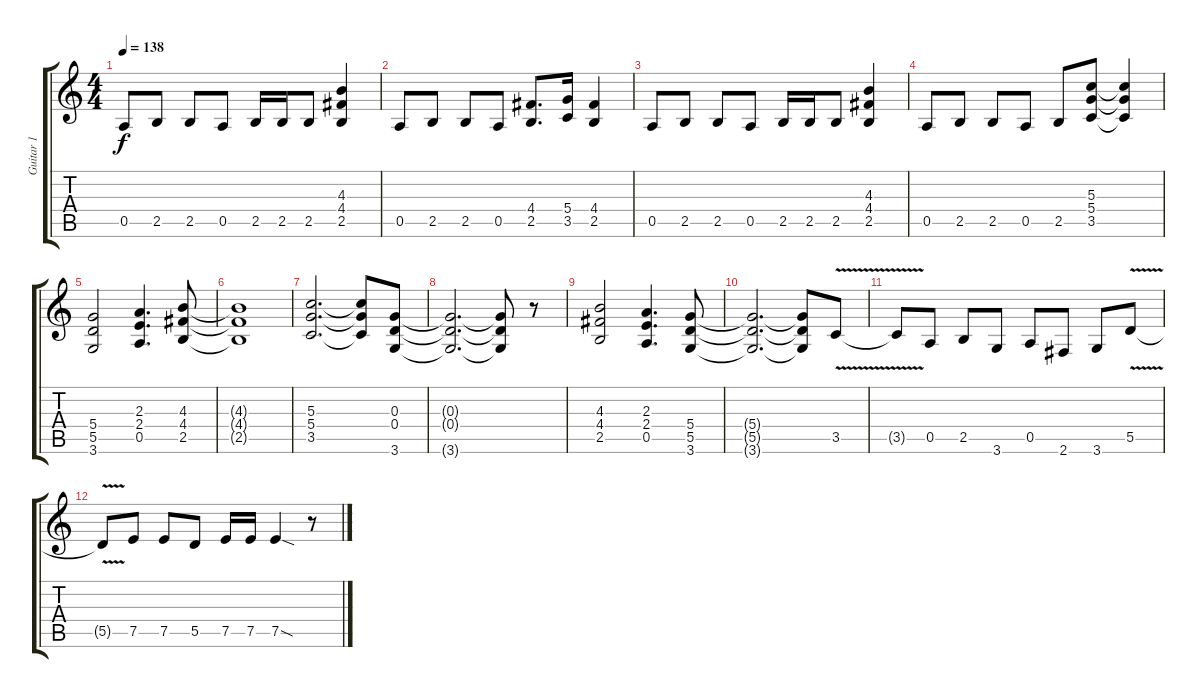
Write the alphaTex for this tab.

\track ("Guitar 1" "Guitar 1") {instrument overdrivenguitar}
\staff {score tabs}
\tuning (E4 B3 G3 D3 A2 E2) {hide}
\ts (4 4)
\tempo 138
\clef g2
\ks c
0.5.8{dy f} 2.5.8 2.5.8 0.5.8 2.5.16 2.5.16 2.5.8 (4.3 4.4 2.5).4 |
0.5.8 2.5.8 2.5.8 0.5.8 (4.4 2.5).8{d} (5.4 3.5).16 (4.4 2.5).4 |
0.5.8 2.5.8 2.5.8 0.5.8 2.5.16 2.5.16 2.5.8 (4.3 4.4 2.5).4 |
0.5.8 2.5.8 2.5.8 0.5.8 2.5.8 (5.3 5.4 3.5).8 (5.3{t} 5.4{t} 3.5{t}).4 |
(5.4 5.5 3.6).2 (2.3 2.4 0.5).4{d} (4.3 4.4 2.5).8 |
(4.3{t} 4.4{t} 2.5{t}).1 |
(5.3 5.4 3.5).2{d} (5.3{t} 5.4{t} 3.5{t}).8 (0.3 0.4 3.6).8 |
(0.3{t} 0.4{t} 3.6{t}).2{d} (0.3{t} 0.4{t} 3.6{t}).8 r.8 |
(4.3 4.4 2.5).2 (2.3 2.4 0.5).4{d} (5.4 5.5 3.6).8 |
(5.4{t} 5.5{t} 3.6{t}).2{d} (5.4{t} 5.5{t} 3.6{t}).8 3.5{v}.8 |
3.5{t}.8 0.5.8 2.5.8 3.6.8 0.5.8 2.6.8 3.6.8 5.5{v}.8 |
5.5{t}.8 7.5.8 7.5.8 5.5.8 7.5.16 7.5.16 7.5{sod}.4 r.8
